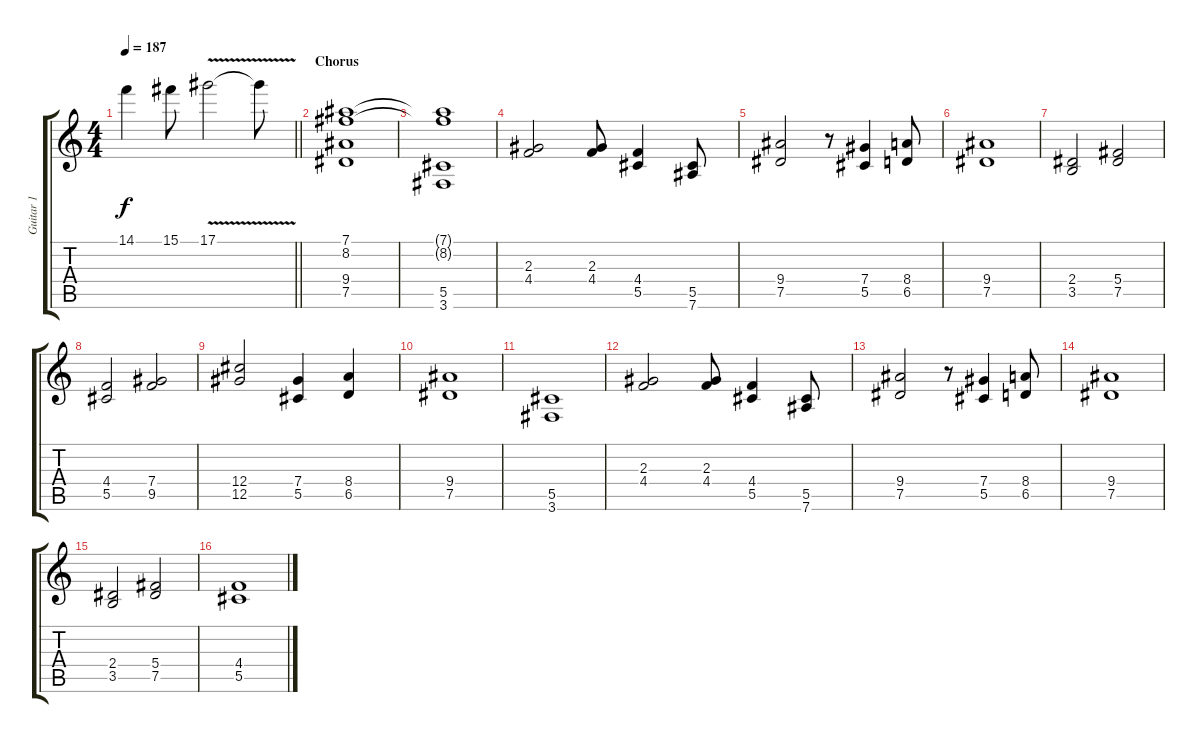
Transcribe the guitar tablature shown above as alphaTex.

\track ("Guitar 1" "Guitar 1") {instrument distortionguitar}
\staff {score tabs}
\tuning (Eb4 Bb3 Gb3 Db3 Ab2 Eb2) {hide}
\ts (4 4)
\tempo 187
\clef g2
\barLineRight lightlight
\ks c
14.1.4{dy f} 15.1.8 17.1{v}.2 17.1{t}.8 |
\section ("" "Chorus")
(7.1 8.2 9.4 7.5).1 |
(7.1{t} 8.2{t} 5.5 3.6).1 |
(2.3 4.4).2 (2.3 4.4).8 (4.4 5.5).4 (5.5 7.6).8 |
(9.4 7.5).2 r.8 (7.4 5.5).4 (8.4 6.5).8 |
(9.4 7.5).1 |
(2.4 3.5).2 (5.4 7.5).2 |
(4.4 5.5).2 (7.4 9.5).2 |
(12.4 12.5).2 (7.4 5.5).4 (8.4 6.5).4 |
(9.4 7.5).1 |
(5.5 3.6).1 |
(2.3 4.4).2 (2.3 4.4).8 (4.4 5.5).4 (5.5 7.6).8 |
(9.4 7.5).2 r.8 (7.4 5.5).4 (8.4 6.5).8 |
(9.4 7.5).1 |
(2.4 3.5).2 (5.4 7.5).2 |
(4.4 5.5).1
